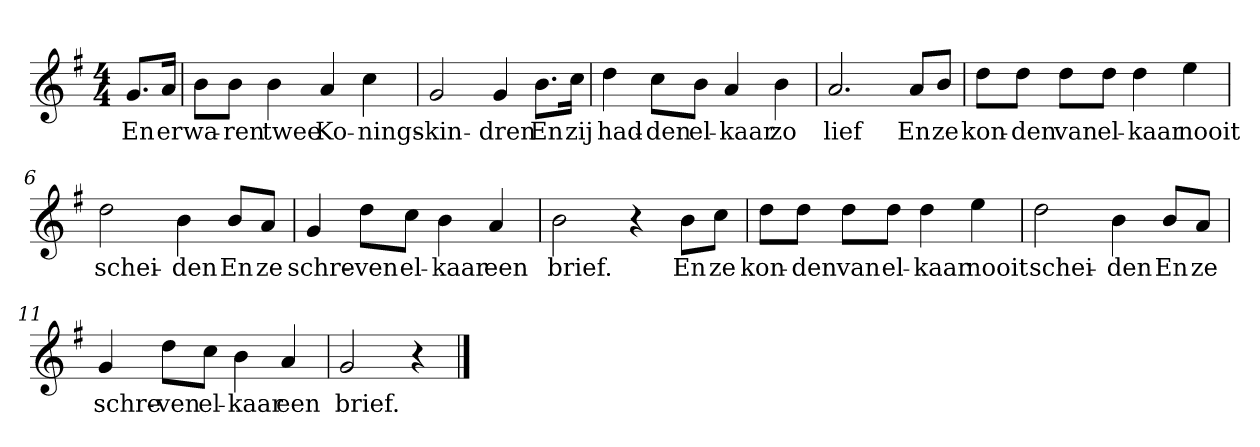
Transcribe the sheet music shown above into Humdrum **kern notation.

**kern	**text
*part1	*part1
*staff1	*staff1
*clefG2	*
*k[f#]	*
*G:	*
*M4/4	*
*MM120	*
=	=
8.g/L	En
16a/Jk	er
=1	=1
8b\L	wa-
8b\J	-ren
4b	twee
4a	Ko-
4cc	-nings-
=2	=2
2g	-kin-
4g	-dren
8.b\L	En
16cc\Jk	zij
=3	=3
4dd	had-
8cc\L	-den
8b\J	el-
4a	-kaar
4b	zo
=4	=4
2.a	lief
8a/L	En
8b/J	ze
=5	=5
8dd\L	kon-
8dd\J	-den
8dd\L	van
8dd\J	el-
4dd	-kaar
4ee	nooit
=6	=6
2dd	schei-
4b	-den
8b/L	En
8a/J	ze
=7	=7
4g	schre-
8dd\L	-ven
8cc\J	el-
4b	-kaar
4a	een
=8	=8
2b	brief.
4r	.
8b\L	En
8cc\J	ze
=9	=9
8dd\L	kon-
8dd\J	-den
8dd\L	van
8dd\J	el-
4dd	-kaar
4ee	nooit
=10	=10
2dd	schei-
4b	-den
8b/L	En
8a/J	ze
=11	=11
4g	schre-
8dd\L	-ven
8cc\J	el-
4b	-kaar
4a	een
=12	=12
2g	brief.
4r	.
==	==
*-	*-
